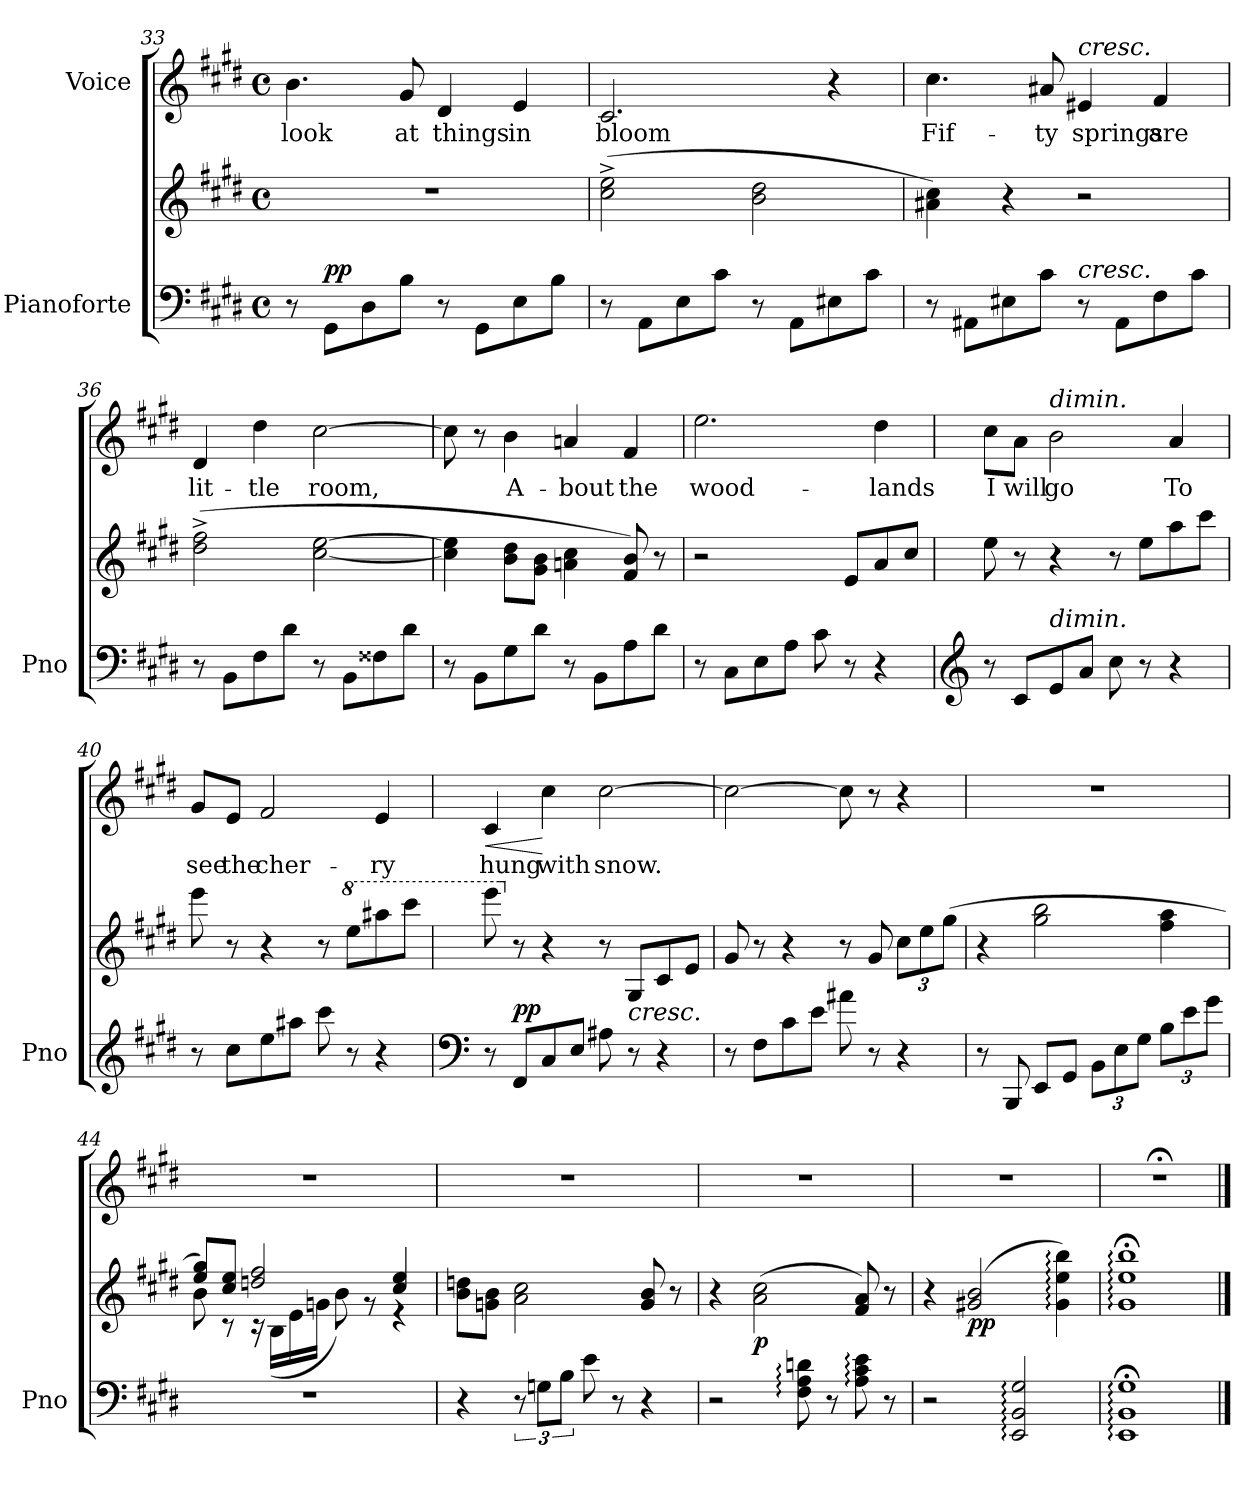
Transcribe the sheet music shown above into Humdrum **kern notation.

**kern	**kern	**dynam	**kern	**text	**dynam
*part2	*part2	*part2	*part1	*part1	*part1
*staff3	*staff2	*staff2/3	*staff1	*staff1	*staff1
*I"Pianoforte	*	*	*I"Voice	*	*
*I'Pno	*	*	*	*	*
*clefF4	*clefG2	*	*clefG2	*	*
*k[f#c#g#d#]	*k[f#c#g#d#]	*	*k[f#c#g#d#]	*	*
*M4/4	*M4/4	*	*M4/4	*	*
*met(c)	*met(c)	*	*met(c)	*	*
=33	=33	=33	=33	=33	=33
8r	1r	.	4.b\	look	.
!	!	!LO:DY:a=2	!	!	!
8GG#\L	.	pp	.	.	.
8D#\	.	.	.	.	.
8B\J	.	.	8g#/	at	.
8r	.	.	4d#/	things	.
8GG#\L	.	.	.	.	.
8E\	.	.	4e/	in	.
8B\J	.	.	.	.	.
=34	=34	=34	=34	=34	=34
8r	(2cc#\^ 2ee\^	.	2.c#/	bloom	.
8AA\L	.	.	.	.	.
8E\	.	.	.	.	.
8c#\J	.	.	.	.	.
8r	2b\ 2dd#\	.	.	.	.
8AA\L	.	.	.	.	.
8E#X\	.	.	4r	.	.
8c#\J	.	.	.	.	.
=35	=35	=35	=35	=35	=35
8r	4a#X\ 4cc#\)	.	4.cc#\	Fif-	.
8AA#X\L	.	.	.	.	.
8E#X\	4r	.	.	.	.
8c#\J	.	.	8a#X/	-ty	.
!	!	!	!LO:TX:a:i:t=cresc.	!	!
!LO:TX:a:i:t=cresc.	!	!	!	!	!
8r	2r	.	4e#X/	springs	.
8AA#\L	.	.	.	.	.
8F#\	.	.	4f#/	are	.
8c#\J	.	.	.	.	.
=36	=36	=36	=36	=36	=36
8r	(2dd#\^ 2ff#\^	.	4d#/	lit-	.
8BB\L	.	.	.	.	.
8F#\	.	.	4dd#\	-tle	.
8d#\J	.	.	.	.	.
8r	[2cc#\ [2ee\	.	[2cc#\	room,	.
8BB\L	.	.	.	.	.
8F##X\	.	.	.	.	.
8d#\J	.	.	.	.	.
=37	=37	=37	=37	=37	=37
8r	4cc#\] 4ee\]	.	8cc#\]	.	.
8BB\L	.	.	8r	.	.
8G#\	8b\ 8dd#\L	.	4b\	A-	.
8d#\J	8g#\ 8b\J	.	.	.	.
8r	4an\ 4cc#\	.	4an/	-bout	.
8BB\L	.	.	.	.	.
8A\	8f#/ 8b/)	.	4f#/	the	.
8d#\J	8r	.	.	.	.
=38	=38	=38	=38	=38	=38
*^	*	*	*	*	*
!	!	!	!	!	!	!LO:DY:a
!	!	!	!	!	!	!LO:DY:n=1:a
*	*	*^	*	*	*	*
2ryy	8r	2r	4.ryy	.	2.ee\	wood-	f other-dynamics
.	(8C#\L	.	.	.	.	.	.
.	8E\	.	.	.	.	.	.
!	!	!	!	!LO:DY:b	!	!	!
!	!	!	!	!LO:DY:n=1:b	!	!	!
.	8A\J	.	2ryy	mf other-dynamics	.	.	.
8c#\	8ryy	8ryy	.	.	.	.	.
4.ryy	8r	8e/L	.	.	.	.	.
.	4r	8a/	.	.	4dd#\	-lands	.
.	.	8cc#/J	8ryy	.	.	.	.
*v	*v	*	*	*	*	*	*
*	*v	*v	*	*	*	*
=39	=39	=39	=39	=39	=39
*clefG2	*	*	*	*	*
8r	8ee\)	.	8cc#\L	I	.
(8c#/L	8r	.	8a\J	will	.
!	!	!	!LO:TX:a:i:t=dimin.	!	!
!LO:TX:a:i:t=dimin.	!	!	!	!	!
8e/	4r	.	2b\	go	.
8a/J	.	.	.	.	.
8cc#\	8r	.	.	.	.
8r	8ee\L	.	.	.	.
4r	8aa\	.	4a/	To	.
.	8ccc#\J	.	.	.	.
=40	=40	=40	=40	=40	=40
8r	8eee\)	.	8g#/L	see	.
(8cc#\L	8r	.	8e/J	the	.
8ee\	4r	.	2f#/	cher-	.
8aa#X\J	.	.	.	.	.
8ccc#\	8r	.	.	.	.
*	*8va	*	*	*	*
8r	8eee\L	.	.	.	.
4r	8aaa#X\	.	4e/	-ry	.
.	8cccc#\J	.	.	.	.
=41	=41	=41	=41	=41	=41
*clefF4	*	*	*	*	*
!	!	!	!	!	!LO:HP:b
8r	8eeee\)	.	4c#/	hung	<
*	*X8va	*	*	*	*
!	!	!LO:DY:a=2	!	!	!
(8FF#/L	8r	pp	.	.	.
8C#/	4r	.	4cc#\	with	[
8E/J	.	.	.	.	.
8A#X\	8r	.	[2cc#\	snow.	.
!	!LO:TX:b:i:t=cresc.	!	!	!	!
8r	8G#/L	.	.	.	.
4r	8c#/	.	.	.	.
.	8e/J	.	.	.	.
=42	=42	=42	=42	=42	=42
8r	8g#/)	.	2cc#\_	.	.
(8F#\L	8r	.	.	.	.
8c#\	4r	.	.	.	.
8e\J	.	.	.	.	.
8a#X\	8r	.	8cc#\]	.	.
8r	8g#/	.	8r	.	.
4r	12cc#\L	.	4r	.	.
.	12ee\	.	.	.	.
.	(12gg#\J	.	.	.	.
=43	=43	=43	=43	=43	=43
8r	4r	.	1r	.	.
(<8BBB/	.	.	.	.	.
8EE/L	2gg#\ 2bb\	.	.	.	.
!	!	!LO:DY:a=2	!	!	!
!	!	!LO:DY:n=1:a=2	!	!	!
8GG#/J	.	f other-dynamics	.	.	.
*Xbrackettup	*	*	*	*	*
12BB\L	.	.	.	.	.
12E\	.	.	.	.	.
12G#\J	.	.	.	.	.
12B\L	4ff#\ 4aa\	.	.	.	.
12e\	.	.	.	.	.
12g#\J	.	.	.	.	.
=44	=44	=44	=44	=44	=44
*	*^	*	*	*	*
1r	8ee/ 8gg#/L	8b\)	.	1r	.	.
.	8cc#/ 8ee/J	8r	.	.	.	.
.	2ddn/ 2ff#/	16r	.	.	.	.
.	.	(16B\LL	.	.	.	.
.	.	16e\	.	.	.	.
.	.	16gn\JJ	.	.	.	.
.	.	8b\)	.	.	.	.
.	.	8r	.	.	.	.
.	4cc#/ 4ee/	4r	.	.	.	.
=45	=45	=45	=45	=45	=45	=45
!	!LO:TX:b:i:t=dimin.	!	!	!	!	!
*	*v	*v	*	*	*	*
4r	8b\ 8ddn\L	.	1r	.	.
.	8gn\ 8b\J	.	.	.	.
*brackettup	*	*	*	*	*
12r	2a\ 2cc#\	.	.	.	.
12Gn\L	.	.	.	.	.
12B\J	.	.	.	.	.
8e\	.	.	.	.	.
8r	.	.	.	.	.
4r	8g/ 8b/)	.	.	.	.
.	8r	.	.	.	.
=46	=46	=46	=46	=46	=46
2r	4r	.	1r	.	.
!	!	!LO:DY:b	!	!	!
.	(2a\ 2cc#\	p	.	.	.
8F#\:: 8A\:: 8dn\::	.	.	.	.	.
8r	.	.	.	.	.
8A\:: 8c#\:: 8e\::	8f#/ 8a/)	.	.	.	.
8r	8r	.	.	.	.
=47	=47	=47	=47	=47	=47
2r	4r	.	1r	.	.
!	!	!LO:DY:b	!	!	!
.	(2g#X/ 2b/	pp	.	.	.
2EE/:: 2BB/:: 2G#/::	.	.	.	.	.
.	4g#\:: 4ee\:: 4bb\::)	.	.	.	.
=48	=48	=48	=48	=48	=48
1EE:;< 1BB:;< 1G#:;<	1g#::;< 1ee::;< 1bb::;<	.	1r;<	.	.
==	==	==	==	==	==
*-	*-	*-	*-	*-	*-
